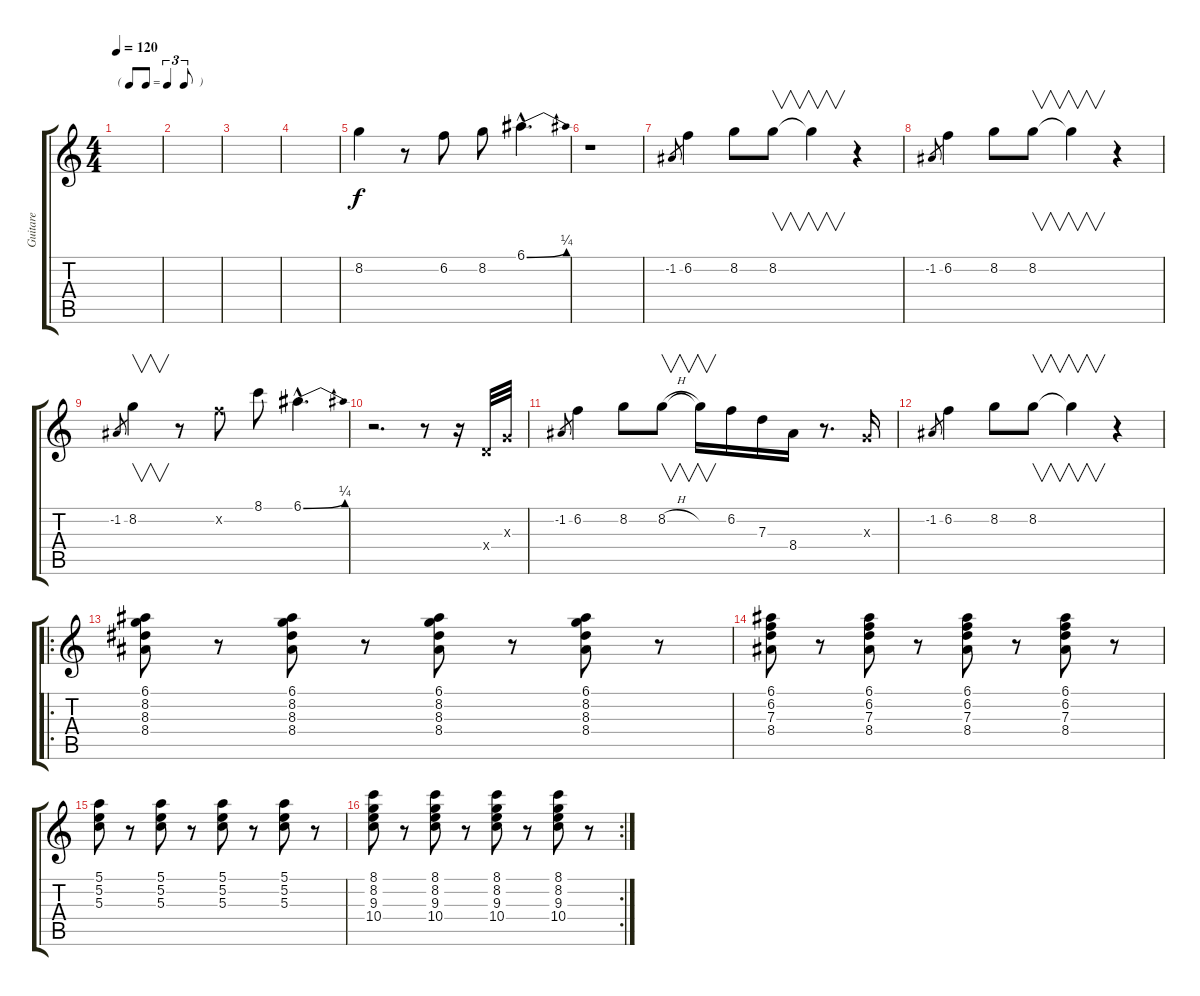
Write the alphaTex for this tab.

\track ("Guitare" "Guitare") {instrument distortionguitar}
\staff {score tabs}
\tuning (E4 B3 G3 D3 A2 E2) {hide}
\ts (4 4)
\tf triplet8th
\tempo 120
\clef g2
\ks c
|
|
|
|
8.2.4 r.8 6.2.8 8.2.8 6.1{be (bend 0 0 60 1) hac}.4{d} |
r.1 |
-1.2.8{gr} 6.2.4 8.2.8 8.2.8{v} 8.2{t}.4{v} r.4 |
-1.2.8{gr} 6.2.4 8.2.8 8.2.8{v} 8.2{t}.4{v} r.4 |
-1.2.8{gr} 8.2.4{v} r.8 6.2{x}.8 8.1.8 6.1{be (bend 0 0 60 1) hac}.4{d} |
r.2{d} r.8 r.16 0.4{x}.32 0.3{x}.32 |
-1.2.8{gr} 6.2.4 8.2.8 8.2{h}.8{v} 8.2{t}.16{v} 6.2.16 7.3.16 8.4.16 r.8{d} 0.3{x}.16 |
-1.2.8{gr} 6.2.4 8.2.8 8.2.8{v} 8.2{t}.4{v} r.4 |
\ro
(6.1 8.2 8.3 8.4).8{volume 13} r.8 (6.1 8.2 8.3 8.4).8 r.8 (6.1 8.2 8.3 8.4).8 r.8 (6.1 8.2 8.3 8.4).8 r.8 |
(6.1 6.2 7.3 8.4).8 r.8 (6.1 6.2 7.3 8.4).8 r.8 (6.1 6.2 7.3 8.4).8 r.8 (6.1 6.2 7.3 8.4).8 r.8 |
(5.1 5.2 5.3).8 r.8 (5.1 5.2 5.3).8 r.8 (5.1 5.2 5.3).8 r.8 (5.1 5.2 5.3).8 r.8 |
\rc 2
(8.1 8.2 9.3 10.4).8 r.8 (8.1 8.2 9.3 10.4).8 r.8 (8.1 8.2 9.3 10.4).8 r.8 (8.1 8.2 9.3 10.4).8 r.8
